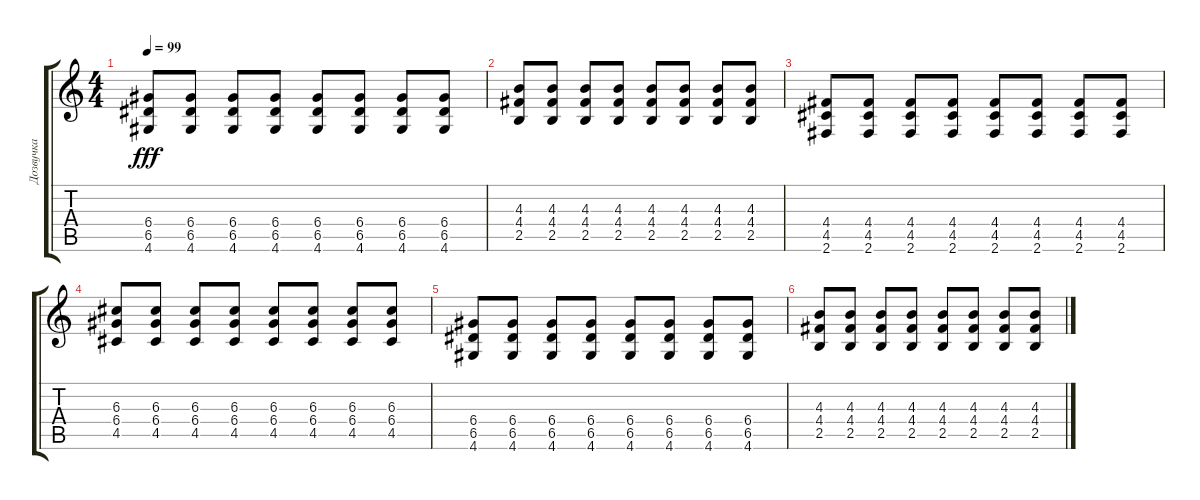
\track ("Дозвучка" "Дозвучка") {instrument distortionguitar}
\staff {score tabs}
\tuning (E4 B3 G3 D3 A2 E2) {hide}
\ts (4 4)
\tempo 99
\clef g2
\ks c
(6.4 6.5 4.6).8{dy fff} (6.4 6.5 4.6).8 (6.4 6.5 4.6).8 (6.4 6.5 4.6).8 (6.4 6.5 4.6).8 (6.4 6.5 4.6).8 (6.4 6.5 4.6).8 (6.4 6.5 4.6).8 |
(4.3 4.4 2.5).8 (4.3 4.4 2.5).8 (4.3 4.4 2.5).8 (4.3 4.4 2.5).8 (4.3 4.4 2.5).8 (4.3 4.4 2.5).8 (4.3 4.4 2.5).8 (4.3 4.4 2.5).8 |
(4.4 4.5 2.6).8 (4.4 4.5 2.6).8 (4.4 4.5 2.6).8 (4.4 4.5 2.6).8 (4.4 4.5 2.6).8 (4.4 4.5 2.6).8 (4.4 4.5 2.6).8 (4.4 4.5 2.6).8 |
(6.3 6.4 4.5).8 (6.3 6.4 4.5).8 (6.3 6.4 4.5).8 (6.3 6.4 4.5).8 (6.3 6.4 4.5).8 (6.3 6.4 4.5).8 (6.3 6.4 4.5).8 (6.3 6.4 4.5).8 |
(6.4 6.5 4.6).8 (6.4 6.5 4.6).8 (6.4 6.5 4.6).8 (6.4 6.5 4.6).8 (6.4 6.5 4.6).8 (6.4 6.5 4.6).8 (6.4 6.5 4.6).8 (6.4 6.5 4.6).8 |
(4.3 4.4 2.5).8 (4.3 4.4 2.5).8 (4.3 4.4 2.5).8 (4.3 4.4 2.5).8 (4.3 4.4 2.5).8 (4.3 4.4 2.5).8 (4.3 4.4 2.5).8 (4.3 4.4 2.5).8
